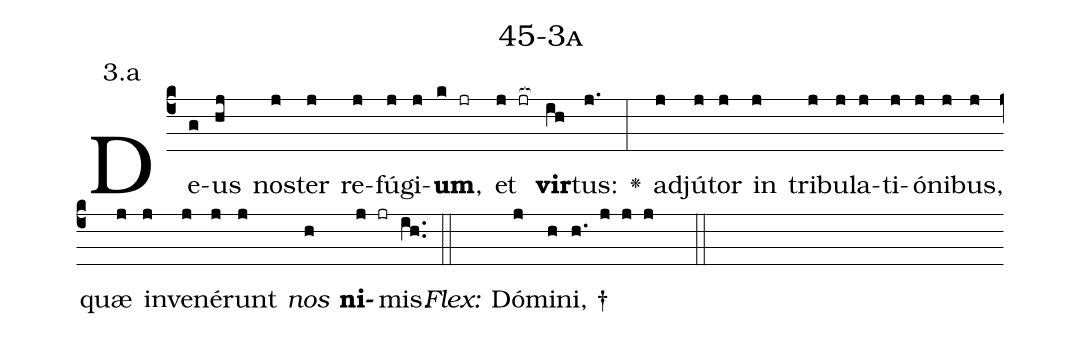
name: 45-3a;
annotation: 3.a;
%%
(c4)De(g)us(hj) nos(j)ter(j) re(j)fú(j)gi(j)<b>um</b>,(k jr) et(j jr[ocb:1{]) <b>vir</b>(ih[ocb:0}])tus:(j.) <v>\greheightstar</v>(:) ad(j)jú(j)tor(j) in(j) tri(j)bu(j)la(j)ti(j)ó(j)ni(j)bus,(j) quæ(j) in(j)ve(j)né(j)runt(j) <i>nos</i>(h) <b>ni</b>(j jr)mis.(ih..) (::)
<i>Flex:</i>()  Dó(j)mi(h)ni, †(h. j j j  ::)

%E(j) u(j) o(j) u(h) a(j) e.(ih..) (::)
